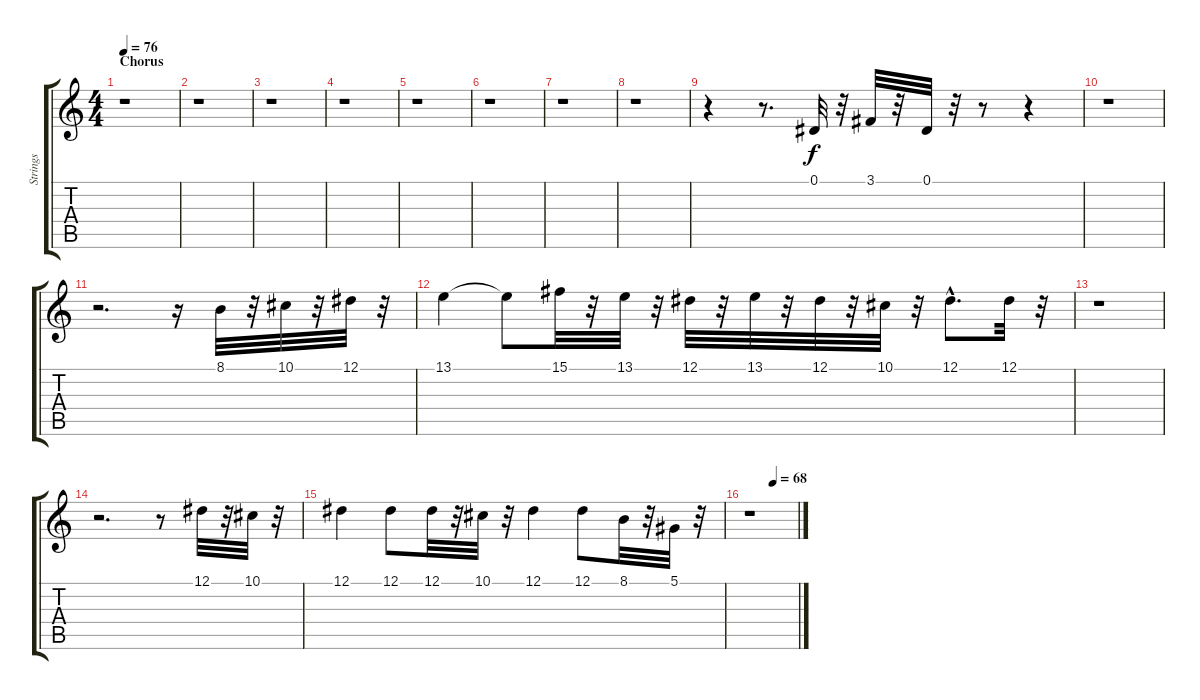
\track ("Strings" "Strings") {instrument violin}
\staff {score tabs}
\tuning (Eb4 Bb3 Gb3 Db3 Ab2 Eb2) {hide}
\ts (4 4)
\section ("" "Chorus")
\tempo 76
\clef g2
\ks c
r.1{dy ff} |
r.1 |
r.1 |
r.1 |
r.1 |
r.1 |
r.1 |
r.1 |
r.4 r.8{d} 0.1.32{dy f volume 12 balance 5 instrument violin} r.32 3.1.32 r.32 0.1.32 r.32 r.8 r.4 |
r.1 |
r.2{d} r.16 8.1.32{volume 7} r.32 10.1.32 r.32 12.1.32 r.32 |
13.1.4 13.1{t}.8 15.1.32 r.32 13.1.32 r.32 12.1.32 r.32 13.1.32 r.32 12.1.32 r.32 10.1.32 r.32 12.1{hac}.8{d} 12.1.32 r.32 |
r.1 |
r.2{d} r.8 12.1.32{volume 8} r.32 10.1.32 r.32 |
12.1.4 12.1.8 12.1.32 r.32 10.1.32 r.32 12.1.4 12.1.8 8.1.32 r.32 5.1.32 r.32 |
\tempo (68 0.5)
r.1
